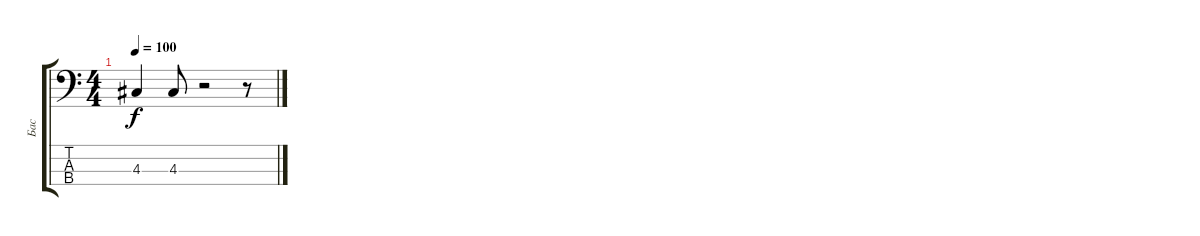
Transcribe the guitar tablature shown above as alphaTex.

\track ("Бас " "Бас ") {instrument electricbassfinger}
\staff {score tabs}
\tuning (G2 D2 A1 E1) {hide}
\ts (4 4)
\tempo 100
\clef f4
\ks c
4.3.4{dy f} 4.3.8 r.2 r.8
